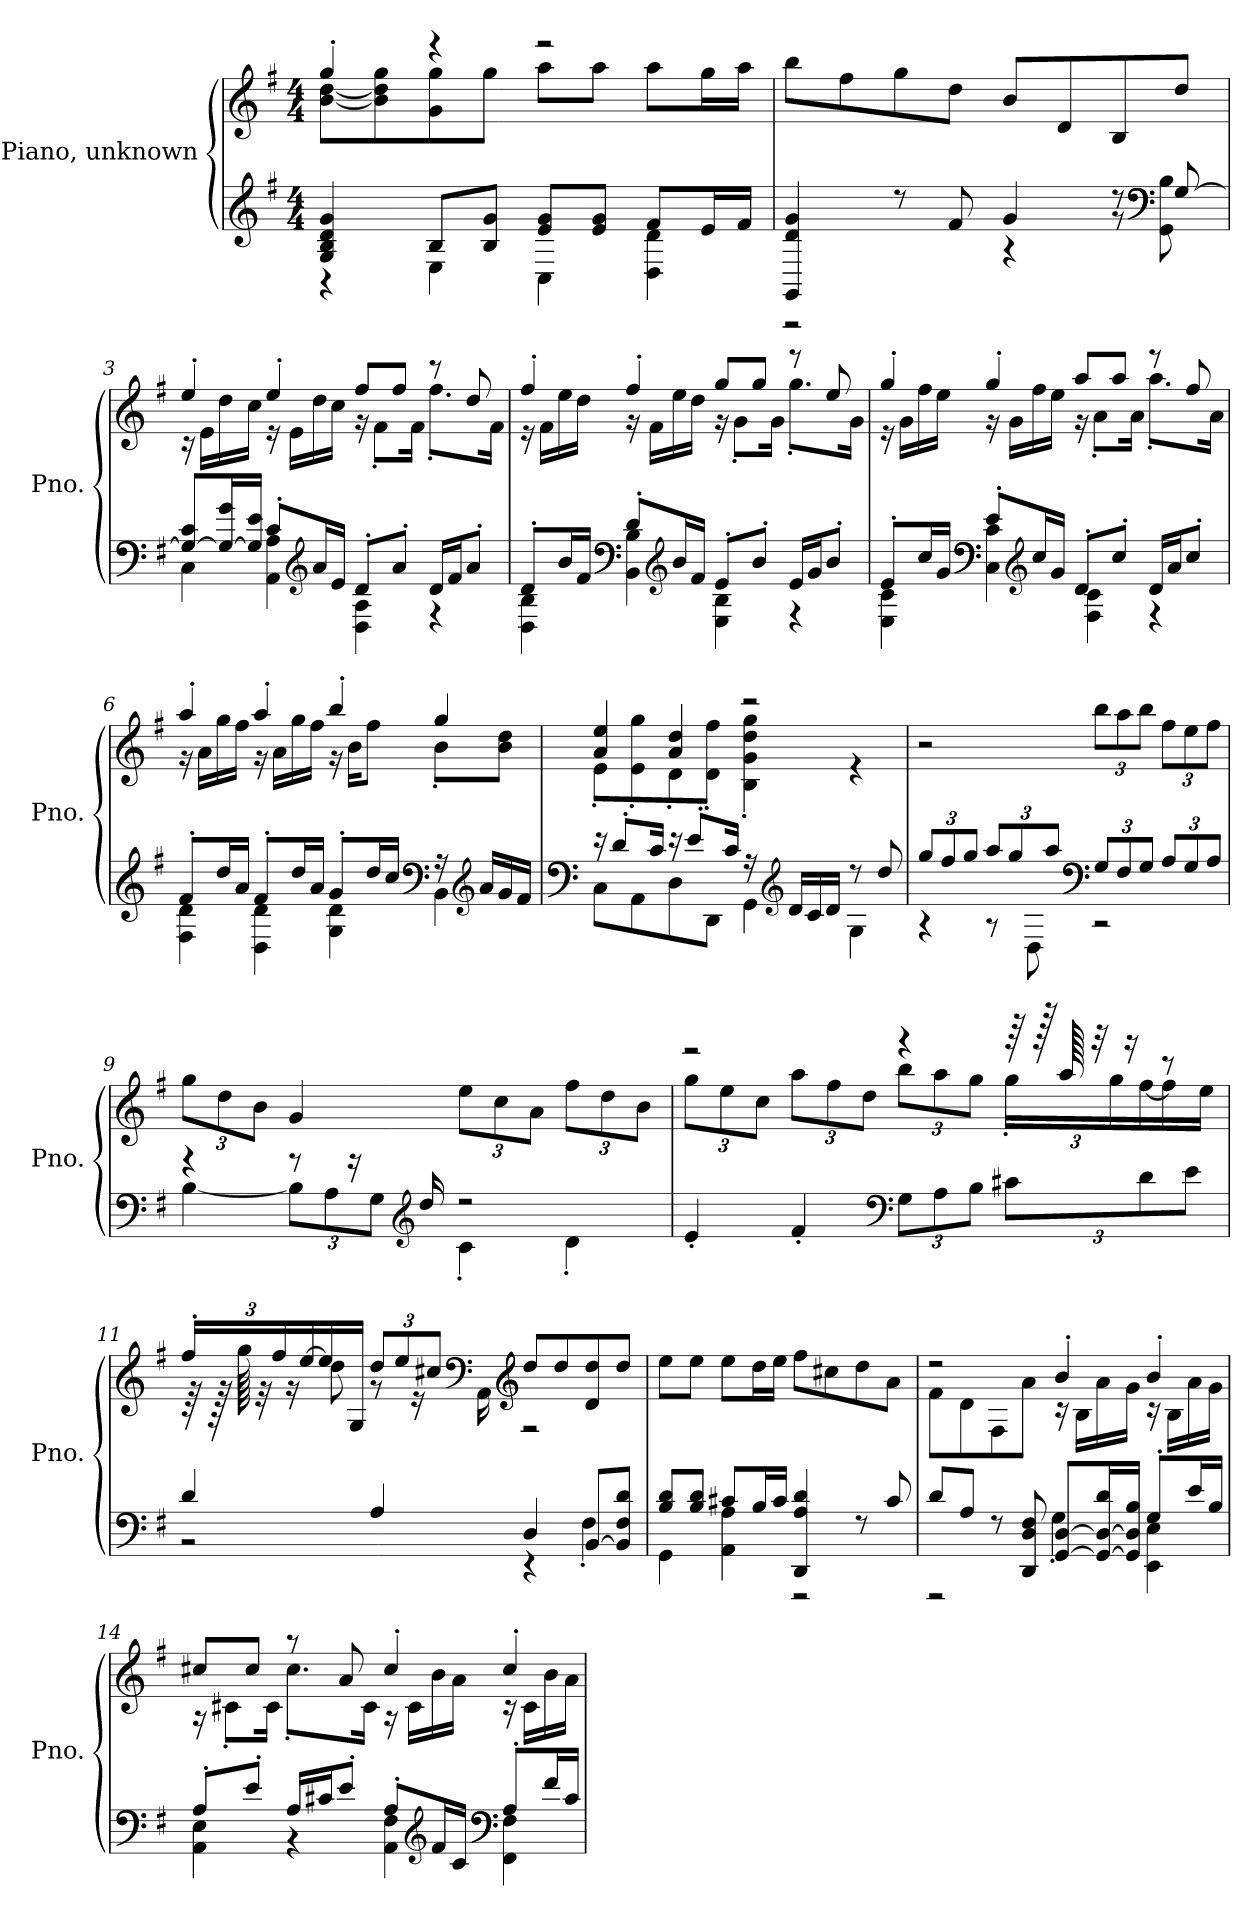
**kern	**kern
*part1	*part1
*staff2	*staff1
*I"Piano, unknown	*
*I'Pno.	*
*clefG2	*clefG2
*k[f#]	*k[f#]
*M4/4	*M4/4
*MM120	*MM120
=1	=1
*^	*^
4G/ 4B/ 4d/ 4g/	4r	4gg'/	[8b\ [8dd\L
.	.	.	8b\] 8dd\] 8gg\
8B/L	4E\	4r	8g\ 8gg\
8B/ 8g/J	.	.	8gg\J
8e/ 8g/L	4C\	2r	8aa\L
8e/ 8g/J	.	.	8aa\J
8f#/L	4D\ 4d\	.	8aa\L
16e/L	.	.	16gg\L
16f#/JJ	.	.	16aa\JJ
*	*	*v	*v
=2	=2	=2
4GG/ 4d/ 4g/	2r	8bb\L
.	.	8ff#\
8r	.	8gg\
8f#/	.	8dd\J
4g/	4r	8b/L
.	.	8d/
8r	8r	8B/
*clefF4	*	*
[8G/	8GG\ 8B\	8dd/J
=3	=3	=3
*	*	*^
8G/_ 8c/L	4C\	4ee'/	16r
.	.	.	16e\LL
16G/_ 16g/L	.	.	16dd\
16G/] 16e/JJ	.	.	16cc\JJ
8c'/L	4AA\ 4A\	4ee'/	16r
.	.	.	16e\LL
*clefG2	*	*	*
16a/L	.	.	16dd\
16e/JJ	.	.	16cc\JJ
8d'/L	4D\ 4A\	8ff#/L	16r
.	.	.	8f#'\L
8a'/J	.	8ff#/J	.
.	.	.	16f#\Jk
16d/LL	4r	8r	8.ff#'\L
16f#/J	.	.	.
8a'/J	.	8dd/	.
.	.	.	16f#\Jk
!!LO:LB:g=z	!!
=4	=4	=4	=4
8d'/L	4D\ 4B\	4ff#'/	16r
.	.	.	16f#\LL
16b/L	.	.	16ee\
16f#/JJ	.	.	16dd\JJ
*clefF4	*	*	*
8d'/L	4BB\ 4B\	4ff#'/	16r
.	.	.	16f#\LL
*clefG2	*	*	*
16b/L	.	.	16ee\
16f#/JJ	.	.	16dd\JJ
8e'/L	4E\ 4B\	8gg/L	16r
.	.	.	8g'\L
8b'/J	.	8gg/J	.
.	.	.	16g\Jk
16e/LL	4r	8r	8.gg'\L
16g/J	.	.	.
8b'/J	.	8ee/	.
.	.	.	16g\Jk
=5	=5	=5	=5
8e'/L	4E\ 4c\	4gg'/	16r
.	.	.	16g\LL
16cc/L	.	.	16ff#\
16g/JJ	.	.	16ee\JJ
*clefF4	*	*	*
8e'/L	4C\ 4c\	4gg'/	16r
.	.	.	16g\LL
*clefG2	*	*	*
16cc/L	.	.	16ff#\
16g/JJ	.	.	16ee\JJ
8d'/L	4F#\ 4c\	8aa/L	16r
.	.	.	8a'\L
8cc'/J	.	8aa/J	.
.	.	.	16a\Jk
16d/LL	4r	8r	8.aa'\L
16a/J	.	.	.
8cc'/J	.	8ff#/	.
.	.	.	16a\Jk
!!LO:LB:g=z	!!
=6	=6	=6	=6
8f#'/L	4F#\ 4d\	4aa'/	16r
.	.	.	16a\LL
16dd/L	.	.	16gg\
16a/JJ	.	.	16ff#\JJ
8f#'/L	4D\ 4d\	4aa'/	16r
.	.	.	16a\LL
16dd/L	.	.	16gg\
16a/JJ	.	.	16ff#\JJ
8g'/L	4G\ 4d\	4bb'/	16r
.	.	.	16b\KL
16dd/L	.	.	8ff#\J
16cc/JJ	.	.	.
*clefF4	*	*	*
16r	4BB\	4gg/	8b'\L
*clefG2	*	*	*
16a/LL	.	.	.
16g/	.	.	8b\ 8dd\J
16f#/JJ	.	.	.
=7	=7	=7	=7
*clefF4	*	*	*
16r	8C\L	4a/ 4ee/	8e'\L
8d'/L	.	.	.
.	8AA\	.	8e\' 8gg\'
16c/Jk	.	.	.
16r	8D\	4a/ 4dd/	8d'\
8e'/L	.	.	.
.	8DD\J	.	8d\' 8ff#\'J
16c/Jk	.	.	.
16r	4GG\	2r	4B\' 4g\' 4dd\' 4gg\'
*clefG2	*	*	*
16d/LL	.	.	.
16c/	.	.	.
16d/JJ	.	.	.
8r	4G\	.	4r
8dd/	.	.	.
*	*	*v	*v
!!LO:LB:g=z
=8	=8	=8
*Xbrackettup	*	*
12gg/L	4r	2r
12ff#/	.	.
12gg/J	.	.
12aa/L	8r	.
12gg/	.	.
.	8D\	.
12aa/J	.	.
*clefF4	*	*
*	*	*Xbrackettup
12G/L	2r	12bb\L
12F#/	.	12aa\
12G/J	.	12bb\J
12A/L	.	12ff#\L
12G/	.	12ee\
12A/J	.	12ff#\J
=9	=9	=9
4r	[4B\	12gg\L
.	.	12dd\
.	.	12b\J
8r	12B\L]	4g/
.	12A\	.
16r	.	.
.	12G\J	.
*clefG2	*	*
16dd/	.	.
2r	4c'\	12ee\L
.	.	12cc\
.	.	12a\J
.	4d'\	12ff#\L
.	.	12dd\
.	.	12b\J
*v	*v	*
!!LO:LB:g=z
=10	=10
*	*^
4e'/	2r	12gg\L
.	.	12ee\
.	.	12cc\J
4f#'/	.	12aa\L
.	.	12ff#\
.	.	12dd\J
*clefF4	*	*
12G\L	4r	12bb\L
12A\	.	12aa\
12B\J	.	12gg\J
12c#X\L	64r	24gg'\LL
.	128r	.
.	128aa/	.
.	32r	.
.	.	24gg\
.	16r	.
12d\	.	[24ff#\
.	8r	16ff#\]
12e\J	.	.
.	.	16ee\JJ
=11	=11	=11
*^	*	*
4d/	2r	24ff#'/LL	64r
.	.	.	128r
.	.	.	128gg\
.	.	.	32r
.	.	24ff#/	.
.	.	.	16r
.	.	[24ee/	.
.	.	16ee/]	8dd\
.	.	16G/JJ	.
4A/	.	12dd/L	8r
.	.	12ee/	.
.	.	.	16r
.	.	12cc#X/J	.
*	*	*clefF4	*
.	.	.	16AA\
*	*	*clefG2	*
4D/	4r	8dd/L	2r
.	.	8dd/	.
[8BB/L	4F#'\	8d/ 8dd/	.
8BB/] 8F#/ 8d/J	.	8dd/J	.
*	*	*v	*v
!!LO:LB:g=z
=12	=12	=12
8B/ 8d/L	4GG\	8ee\L
8B/ 8d/J	.	8ee\J
8c#X/L	4AA\ 4A\	8ee\L
16B/L	.	16dd\L
16c#/JJ	.	16ee\JJ
4DD/ 4A/ 4d/	2r	8ff#\L
.	.	8cc#X\
8r	.	8dd\
8c#/	.	8a\J
=13	=13	=13
*	*	*^
8d/L	2r	2r	8f#\L
8A/J	.	.	8d\
8r	.	.	8F#\
8DD/ 8D/ 8F#/	.	.	8a\J
[8GG/ [8D/L	4G'\	4b'/	16r
.	.	.	16B\LL
16GG/_ 16D/_ 16d/L	.	.	16a\
16GG/] 16D/] 16B/JJ	.	.	16g\JJ
8G'/L	4EE\ 4E\	4b'/	16r
.	.	.	16B\LL
16e/L	.	.	16a\
16B/JJ	.	.	16g\JJ
!!LO:PB:g=z	!!
=14	=14	=14	=14
8A'/L	4AA\ 4E\	8cc#X/L	16r
.	.	.	8c#X'\L
8e'/J	.	8cc#/J	.
.	.	.	16c#\Jk
16A/LL	4r	8r	8.cc#'\L
16c#X/J	.	.	.
8e'/J	.	8a/	.
.	.	.	16c#\Jk
8A'/L	4AA\ 4F#\	4cc#'/	16r
.	.	.	16c#\LL
*clefG2	*	*	*
16f#/L	.	.	16b\
16c#/JJ	.	.	16a\JJ
*clefF4	*	*	*
8A'/L	4FF#\ 4F#\	4cc#'/	16r
.	.	.	16c#\LL
16f#/L	.	.	16b\
16c#/JJ	.	.	16a\JJ
*v	*v	*	*
*	*v	*v
=	=
*-	*-
